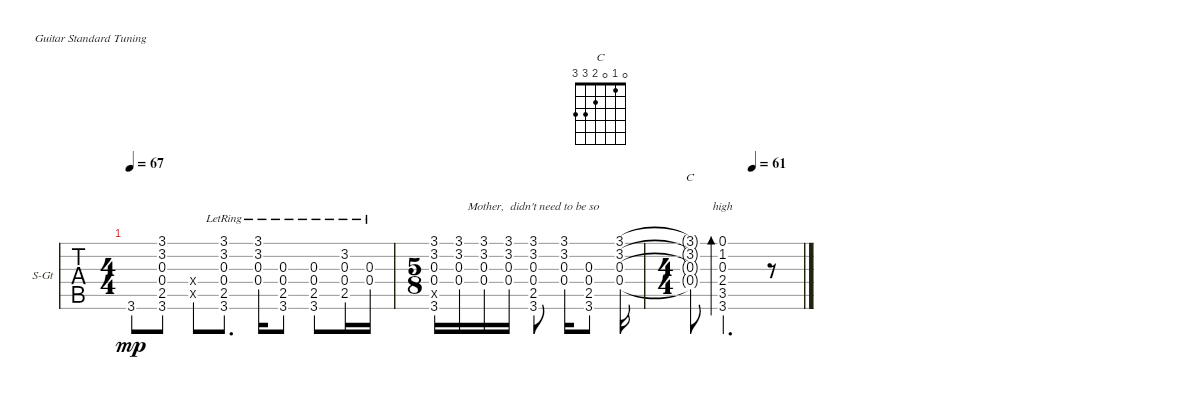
\bracketExtendMode nobrackets
\firstSystemTrackNameOrientation horizontal
\otherSystemsTrackNameOrientation horizontal
\defaultBarNumberDisplay FirstOfSystem
\track ("Acoustic w/ Solo" "S-Gt") {instrument acousticguitarsteel}
\staff {tabs}
\tuning (E4 B3 G3 D3 A2 E2)
\chord ("C" 0 1 0 2 3 3)
\ts (4 4)
\tempo 67
\clef g2
\ks c
3.6.8{lyrics (0 "") lyrics (1 "") lyrics (2 "") lyrics (3 "") lyrics (4 "") dy mp} (2.5 0.4 0.3 3.2 3.1 3.6).8{lyrics (0 "") lyrics (1 "") lyrics (2 "") lyrics (3 "") lyrics (4 "")} (0.4{x} 2.5{x}).8{lyrics (0 "") lyrics (1 "") lyrics (2 "") lyrics (3 "") lyrics (4 "")} (3.1{lr} 3.2{lr} 0.3{lr} 0.4{lr} 2.5{lr} 3.6{lr}).8{d lyrics (0 "") lyrics (1 "") lyrics (2 "") lyrics (3 "") lyrics (4 "")} (3.1{lr} 3.2{lr} 0.3{lr} 0.4{lr}).16{lyrics (0 "") lyrics (1 "") lyrics (2 "") lyrics (3 "") lyrics (4 "")} (0.3{lr} 0.4{lr} 2.5{lr} 3.6{lr}).8{lyrics (0 "") lyrics (1 "") lyrics (2 "") lyrics (3 "") lyrics (4 "")} (0.3{lr} 0.4{lr} 2.5{lr} 3.6{lr}).8{lyrics (0 "") lyrics (1 "") lyrics (2 "") lyrics (3 "") lyrics (4 "")} (3.2{lr} 0.3{lr} 0.4{lr} 2.5{lr}).16{lyrics (0 "") lyrics (1 "") lyrics (2 "") lyrics (3 "") lyrics (4 "")} (0.3{lr} 0.4{lr}).16{lyrics (0 "") lyrics (1 "") lyrics (2 "") lyrics (3 "") lyrics (4 "")} |
\ts (5 8)
(3.2 0.3 0.4 2.5{x} 3.6 3.1).16{lyrics (0 "") lyrics (1 "") lyrics (2 "") lyrics (3 "") lyrics (4 "")} (3.2 0.3 0.4 3.1).16{lyrics (0 "") lyrics (1 "") lyrics (2 "") lyrics (3 "") lyrics (4 "")} (3.2 0.3 0.4 3.1).16{lyrics (0 "") lyrics (1 "") lyrics (2 "") lyrics (3 "") lyrics (4 "")} (3.2 0.3 0.4 3.1).16{lyrics (0 "") lyrics (1 "") lyrics (2 "") lyrics (3 "") lyrics (4 "") beam split} (3.2 0.3 0.4 2.5 3.6 3.1).8{lyrics (0 "") lyrics (1 "") lyrics (2 "") lyrics (3 "") lyrics (4 "Mother,  didn't need to be so ")} (3.2 0.3 0.4 3.1).16{lyrics (0 "") lyrics (1 "") lyrics (2 "") lyrics (3 "") lyrics (4 "")} (0.3 0.4 2.5 3.6).8{lyrics (0 "") lyrics (1 "") lyrics (2 "") lyrics (3 "") lyrics (4 "") beam split} (3.2 0.3 0.4 3.1).16{lyrics (0 "") lyrics (1 "") lyrics (2 "") lyrics (3 "") lyrics (4 "")} |
\ts (4 4)
\tempo (61 0.55625)
(3.2{t} 0.3{t} 0.4{t} 3.1{t}).8{ch "C" lyrics (0 "") lyrics (1 "") lyrics (2 "") lyrics (3 "") lyrics (4 "")} (1.2 0.3 2.4 3.5 3.6 0.1{ac}).2{d bd 144 lyrics (0 "") lyrics (1 "") lyrics (2 "") lyrics (3 "") lyrics (4 "high")} r.8
